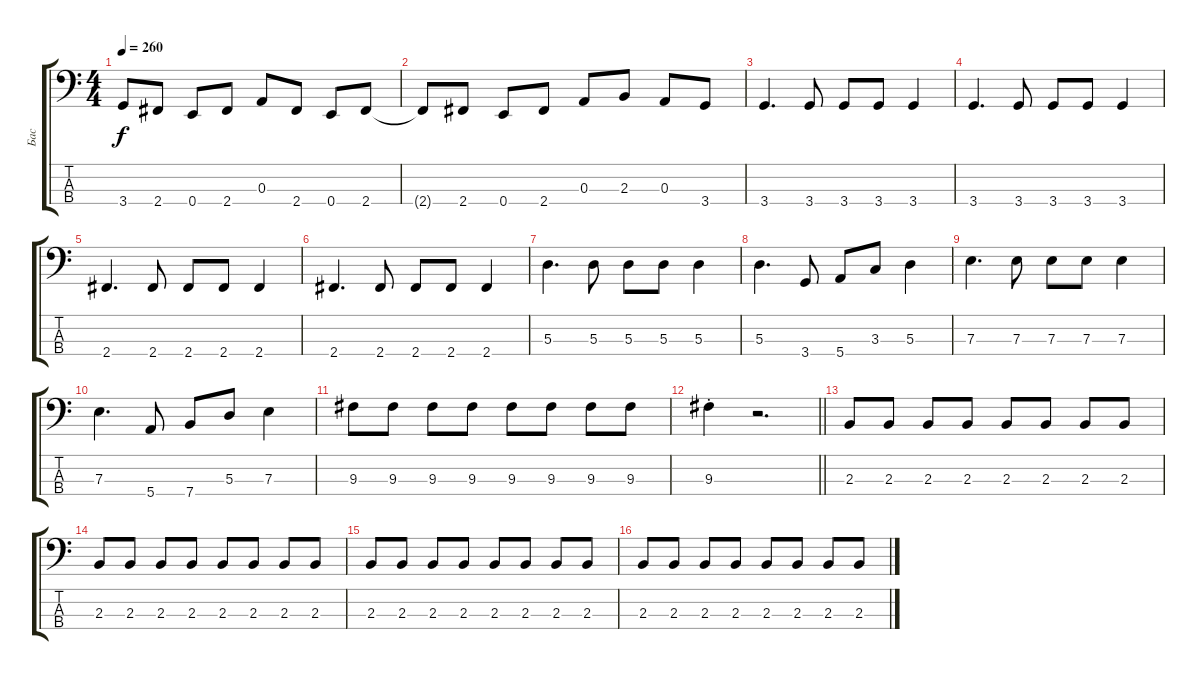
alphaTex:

\track ("Бас" "Бас") {instrument electricbassfinger}
\staff {score tabs}
\tuning (G2 D2 A1 E1) {hide}
\ts (4 4)
\tempo 260
\clef f4
\ks c
3.4{t}.8{dy f} 2.4.8 0.4.8 2.4.8 0.3.8 2.4.8 0.4.8 2.4.8 |
2.4{t}.8 2.4.8 0.4.8 2.4.8 0.3.8 2.3.8 0.3.8 3.4.8 |
3.4.4{d} 3.4.8 3.4.8 3.4.8 3.4.4 |
3.4.4{d} 3.4.8 3.4.8 3.4.8 3.4.4 |
2.4.4{d} 2.4.8 2.4.8 2.4.8 2.4.4 |
2.4.4{d} 2.4.8 2.4.8 2.4.8 2.4.4 |
5.3.4{d} 5.3.8 5.3.8 5.3.8 5.3.4 |
5.3.4{d} 3.4.8 5.4.8 3.3.8 5.3.4 |
7.3.4{d} 7.3.8 7.3.8 7.3.8 7.3.4 |
7.3.4{d} 5.4.8 7.4.8 5.3.8 7.3.4 |
9.3.8 9.3.8 9.3.8 9.3.8 9.3.8 9.3.8 9.3.8 9.3.8 |
\barLineRight lightlight
9.3{st}.4 r.2{d} |
2.3.8 2.3.8 2.3.8 2.3.8 2.3.8 2.3.8 2.3.8 2.3.8 |
2.3.8 2.3.8 2.3.8 2.3.8 2.3.8 2.3.8 2.3.8 2.3.8 |
2.3.8 2.3.8 2.3.8 2.3.8 2.3.8 2.3.8 2.3.8 2.3.8 |
2.3.8 2.3.8 2.3.8 2.3.8 2.3.8 2.3.8 2.3.8 2.3.8
